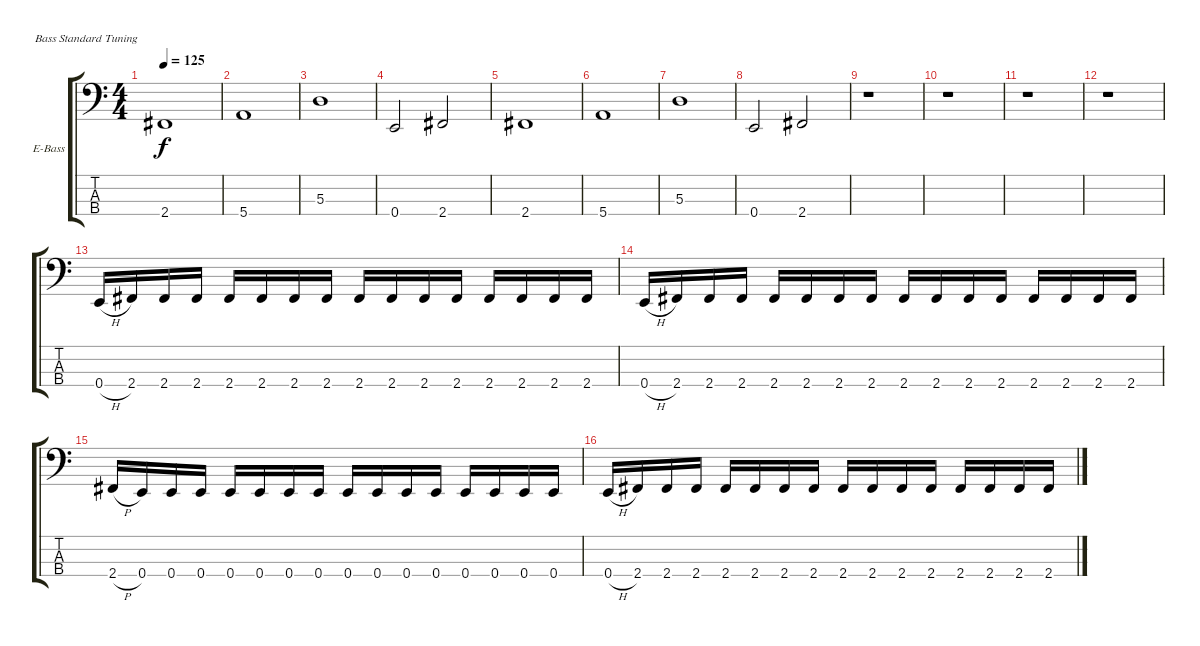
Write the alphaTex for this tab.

\defaultSystemsLayout 4
\bracketExtendMode groupsimilarinstruments
\firstSystemTrackNameOrientation horizontal
\otherSystemsTrackNameOrientation horizontal
\track ("Fitty Wienhold" "E-Bass") {instrument electricbassfinger}
\staff {score tabs}
\tuning (G2 D2 A1 E1)
\ts (4 4)
\tempo 125
\clef f4
\ks c
2.4.1{dy f instrument electricbassfinger} |
5.4.1 |
5.3.1 |
0.4.2 2.4.2 |
2.4.1 |
5.4.1 |
5.3.1 |
0.4.2 2.4.2 |
r.1 |
r.1 |
r.1 |
r.1 |
0.4{h}.16 2.4.16 2.4.16 2.4.16 2.4.16 2.4.16 2.4.16 2.4.16 2.4.16 2.4.16 2.4.16 2.4.16 2.4.16 2.4.16 2.4.16 2.4.16 |
0.4{h}.16 2.4.16 2.4.16 2.4.16 2.4.16 2.4.16 2.4.16 2.4.16 2.4.16 2.4.16 2.4.16 2.4.16 2.4.16 2.4.16 2.4.16 2.4.16 |
2.4{h}.16 0.4.16 0.4.16 0.4.16 0.4.16 0.4.16 0.4.16 0.4.16 0.4.16 0.4.16 0.4.16 0.4.16 0.4.16 0.4.16 0.4.16 0.4.16 |
0.4{h}.16 2.4.16 2.4.16 2.4.16 2.4.16 2.4.16 2.4.16 2.4.16 2.4.16 2.4.16 2.4.16 2.4.16 2.4.16 2.4.16 2.4.16 2.4.16
